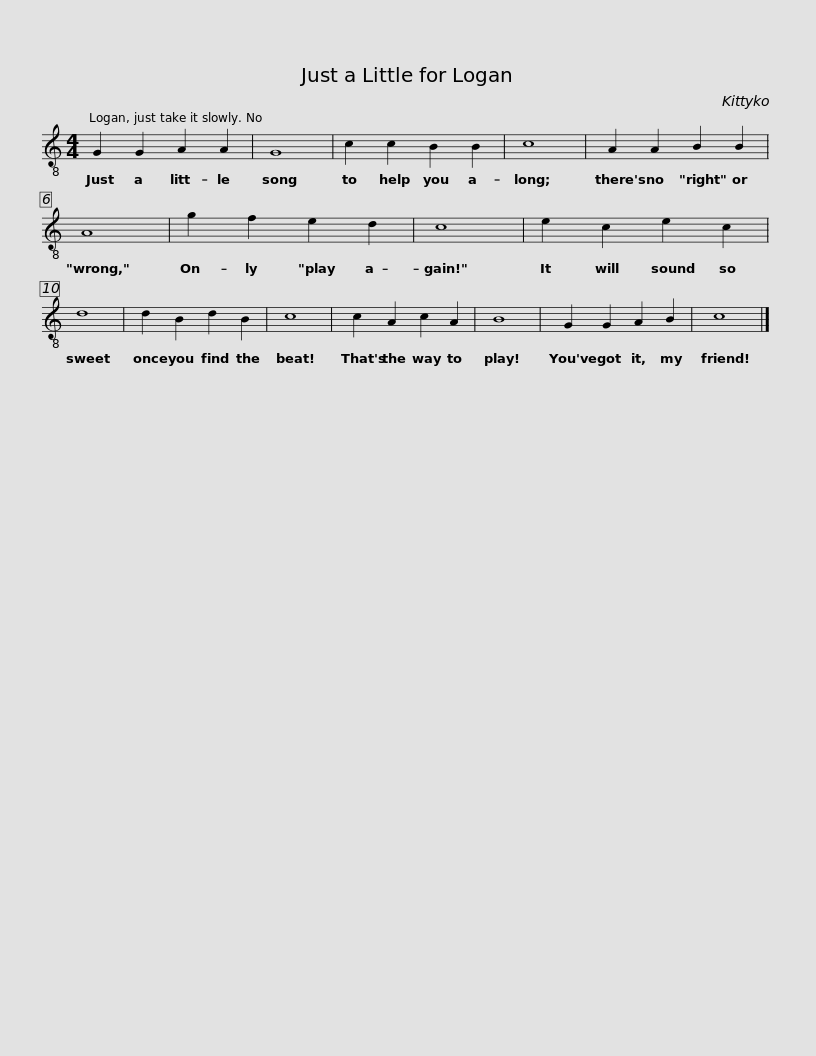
X:1
L:1/8
M:4/4
I:linebreak $
K:C
V:1 treble-8
V:1
 G2 G2 A2 A2 | G8 | c2 c2 B2 B2 | c8 |$ A2 A2 B2 B2 | %5
 A8 |$ g2 f2 e2 d2 | c8 | e2 c2 e2 c2 |$ d8 | %10
 d2 B2 d2 B2 | c8 | c2 A2 c2 A2 | B8 |$ G2 G2 A2 B2 | %15
 c8 |] %16
